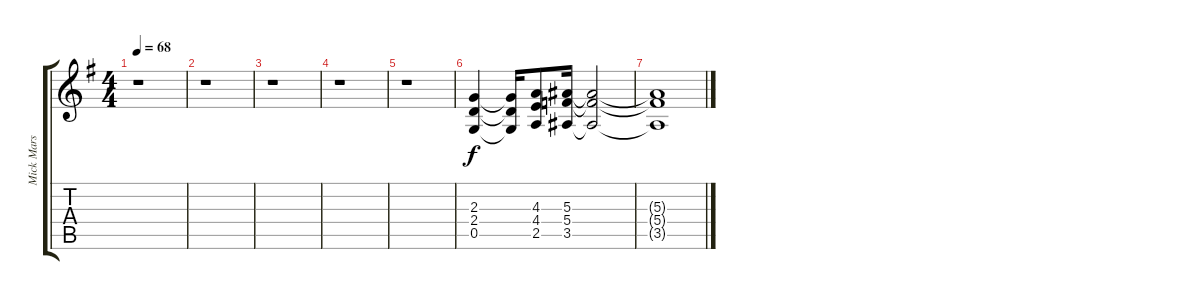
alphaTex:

\track ("Mick Mars" "Mick Mars") {instrument distortionguitar}
\staff {score tabs}
\tuning (D4 A3 F3 C3 G2 D2) {hide}
\ts (4 4)
\tempo 68
\clef g2
\ks g
r.1{dy f} |
r.1 |
r.1 |
r.1 |
r.1 |
(2.3 2.4 0.5).4 (2.3{t} 2.4{t} 0.5{t}).16 (4.3 4.4 2.5).8 (5.3 5.4 3.5).16 (5.3{t} 5.4{t} 3.5{t}).2 |
(5.3{t} 5.4{t} 3.5{t}).1
